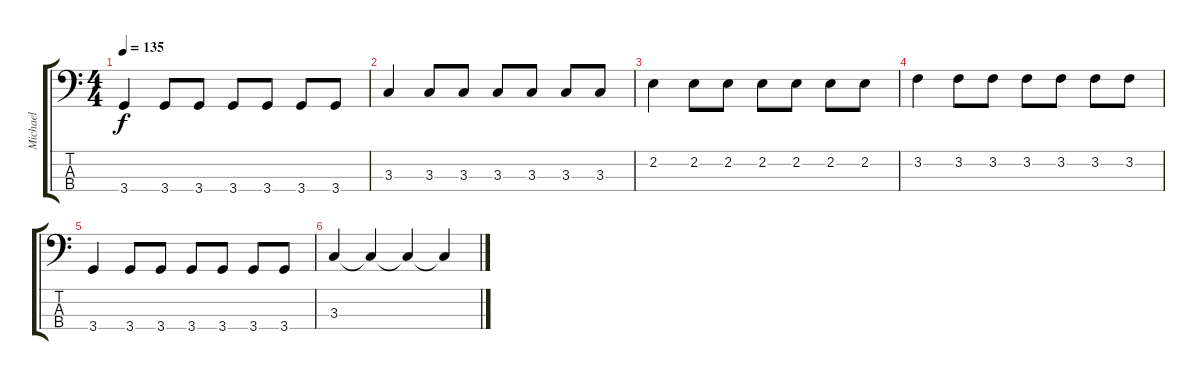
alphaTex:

\track ("Michael" "Michael") {instrument electricbasspick}
\staff {score tabs}
\tuning (G2 D2 A1 E1) {hide}
\ts (4 4)
\tempo 135
\clef f4
\ks c
3.4.4{dy f} 3.4.8 3.4.8 3.4.8 3.4.8 3.4.8 3.4.8 |
3.3.4 3.3.8 3.3.8 3.3.8 3.3.8 3.3.8 3.3.8 |
2.2.4 2.2.8 2.2.8 2.2.8 2.2.8 2.2.8 2.2.8 |
3.2.4 3.2.8 3.2.8 3.2.8 3.2.8 3.2.8 3.2.8 |
3.4.4 3.4.8 3.4.8 3.4.8 3.4.8 3.4.8 3.4.8 |
3.3.4 3.3{t}.4 3.3{t}.4 3.3{t}.4
